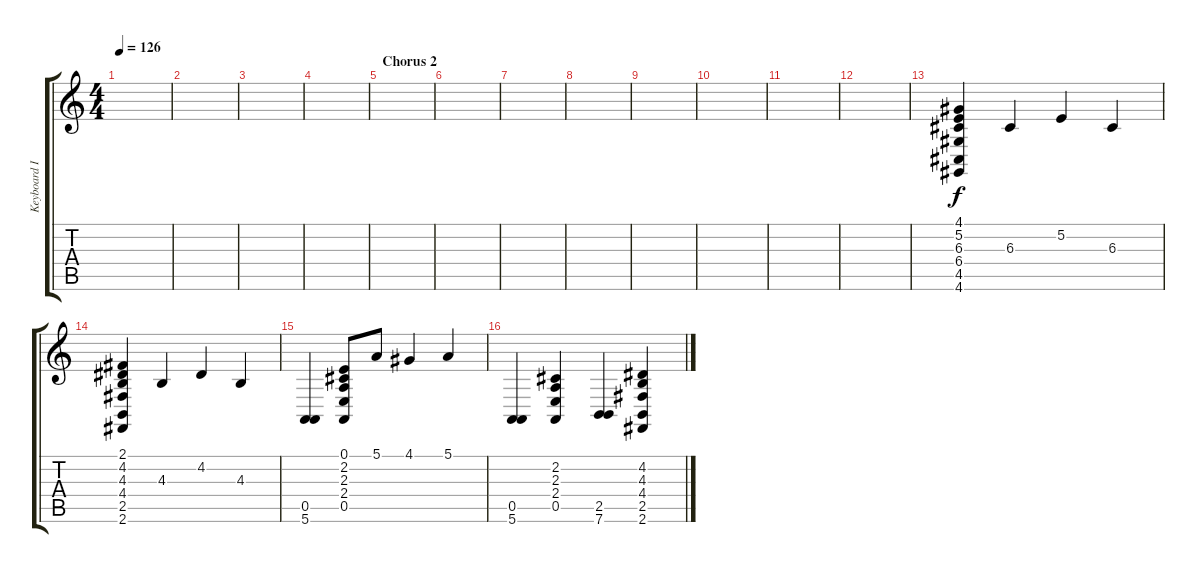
\track ("Keyboard II" "Keyboard I") {instrument acousticgrandpiano}
\staff {score tabs}
\tuning (E4 B3 G3 D3 A2 E2) {hide}
\ts (4 4)
\tempo 126
\clef g2
\ks c
|
|
|
|
\section ("" "Chorus 2")
|
|
|
|
|
|
|
|
(4.1 5.2 6.3 6.4 4.5 4.6).4 6.3.4 5.2.4 6.3.4 |
(2.1 4.2 4.3 4.4 2.5 2.6).4 4.3.4 4.2.4 4.3.4 |
(0.5 5.6).4 (0.1 2.2 2.3 2.4 0.5).8 5.1.8 4.1.4 5.1.4 |
(0.5 5.6).4 (2.2 2.3 2.4 0.5).4 (2.5 7.6).4 (4.2 4.3 4.4 2.5 2.6).4
